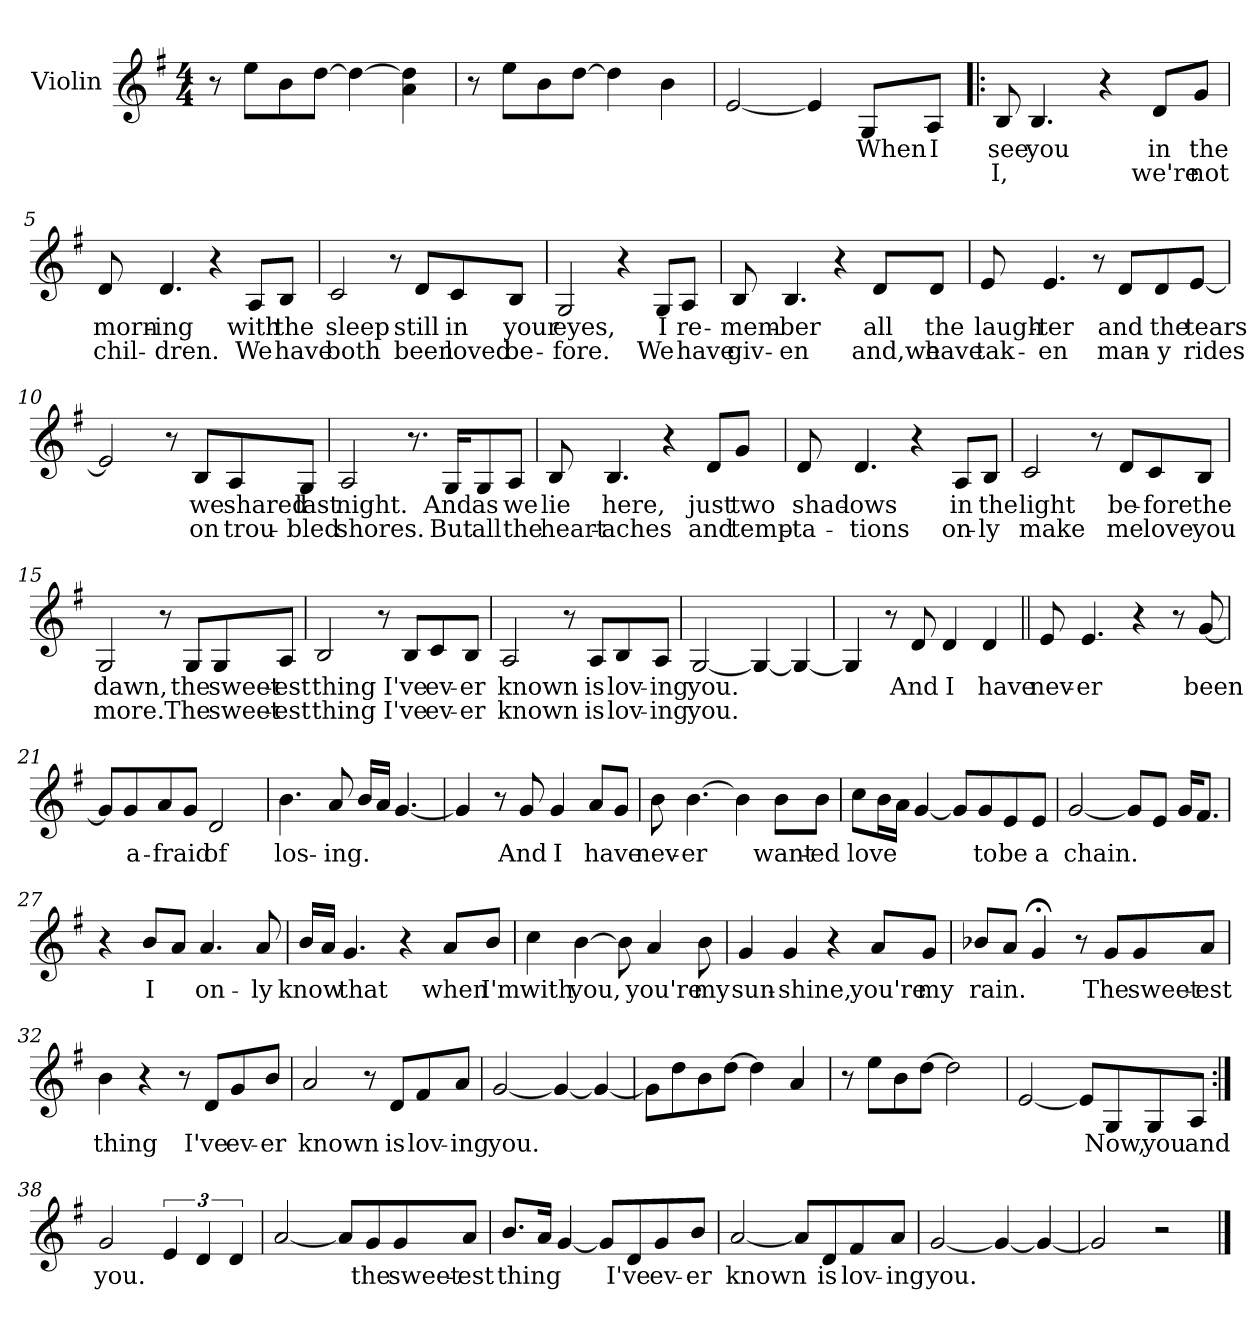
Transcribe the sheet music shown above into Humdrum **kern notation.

**kern	**text	**text
*part1	*part1	*part1
*staff1	*staff1	*staff1
*I"Violin	*	*
*I'Vln	*	*
*clefG2	*	*
*k[f#]	*	*
*G:	*	*
*M4/4	*	*
=1	=1	=1
8r	.	.
8ee\L	.	.
8b\	.	.
[8dd\J	.	.
4dd\_	.	.
4a\ 4dd\]	.	.
=2	=2	=2
8r	.	.
8ee\L	.	.
8b\	.	.
[8dd\J	.	.
4dd\]	.	.
4b\	.	.
=3	=3	=3
[2e/	.	.
4e/]	.	.
8G/L	When	.
8A/J	I	.
!!LO:LB:g=z
=4!|:	=4!|:	=4!|:
8B/	see	I,
4.B/	you	.
4r	.	.
8d/L	in	we're
8g/J	the	not
=5	=5	=5
8d/	morn-	chil-
4.d/	-ing	-dren.
4r	.	.
8A/L	with	We
8B/J	the	have
=6	=6	=6
2c/	sleep	both
8r	.	.
8d/L	still	been
8c/	in	loved
8B/J	your	be-
=7	=7	=7
2G/	eyes,	-fore.
4r	.	.
8G/L	I	We
8A/J	re-	have
!!LO:LB:g=z
=8	=8	=8
8B/	-mem-	giv-
4.B/	-ber	-en
4r	.	.
8d/L	all	and,we
8d/J	the	have
=9	=9	=9
8e/	laugh-	tak-
4.e/	-ter	-en
8r	.	.
8d/L	and	man-
8d/	the	-y
[8e/J	tears	rides
=10	=10	=10
2e/]	.	.
8r	.	.
8B/L	we	on
8A/	shared	trou-
8G/J	last	-bled
=11	=11	=11
2A/	night.	shores.
8.r	.	.
16G/KL	And	But
8G/	as	all
8A/J	we	the
!!LO:LB:g=z
=12	=12	=12
8B/	lie	heart-
4.B/	here,	-aches
4r	.	.
8d/L	just	and
8g/J	two	temp-
=13	=13	=13
8d/	shad-	-ta-
4.d/	-ows	-tions
4r	.	.
8A/L	in	on-
8B/J	the	-ly
=14	=14	=14
2c/	light	make
8r	.	.
8d/L	be-	me
8c/	-fore	love
8B/J	the	you
=15	=15	=15
2G/	dawn,	more.
8r	.	.
8G/L	the	The
8G/	sweet-	sweet-
8A/J	-est	-est
!!LO:LB:g=z
=16	=16	=16
2B/	thing	thing
8r	.	.
8B/L	I've	I've
8c/	ev-	ev-
8B/J	-er	-er
=17	=17	=17
2A/	known	known
8r	.	.
8A/L	is	is
8B/	lov-	lov-
8A/J	-ing	-ing
=18	=18	=18
[2G/	you.	you.
4G/_	.	.
4G/_	.	.
=19	=19	=19
4G/]	.	.
8r	.	.
8d/	And	.
4d/	I	.
4d/	have	.
!!LO:LB:g=z
=20||	=20||	=20||
8e/	nev-	.
4.e/	-er	.
4r	.	.
8r	.	.
[8g/	been	.
=21	=21	=21
8g/L]	.	.
8g/	a-	.
8a/	-fraid	.
8g/J	.	.
2d/	of	.
=22	=22	=22
4.b\	los-	.
8a/	-ing.	.
16b/LL	.	.
16a/JJ	.	.
[4.g/	.	.
=23	=23	=23
4g/]	.	.
8r	.	.
8g/	And	.
4g/	I	.
8a/L	have	.
8g/J	.	.
!!LO:LB:g=z
=24	=24	=24
8b\	nev-	.
[4.b\	-er	.
4b\]	.	.
8b\L	want-	.
8b\J	-ed	.
=25	=25	=25
8cc\L	love	.
16b\L	.	.
16a\JJ	.	.
[4g/	.	.
8g/L]	.	.
8g/	to	.
8e/	be	.
8e/J	a	.
=26	=26	=26
[2g/	chain.	.
8g/L]	.	.
8e/J	.	.
16g/KL	.	.
8.f#/J	.	.
=27	=27	=27
4r	.	.
8b/L	I	.
8a/J	.	.
4.a/	on-	.
8a/	-ly	.
!!LO:PB:g=z
=28	=28	=28
16b/LL	know	.
16a/JJ	.	.
4.g/	that	.
4r	.	.
8a/L	when	.
8b/J	I'm	.
=29	=29	=29
4cc\	with	.
[4b\	you,	.
8b\]	.	.
4a/	you're	.
8b\	my	.
=30	=30	=30
4g/	sun-	.
4g/	-shine,	.
4r	.	.
8a/L	you're	.
8g/J	my	.
!!LO:LB:g=z
=31	=31	=31
8b-X/L	rain.	.
8a/J	.	.
4g;</	.	.
8r	.	.
8g/L	The	.
8g/	sweet-	.
8a/J	-est	.
=32	=32	=32
4b\	thing	.
4r	.	.
8r	.	.
8d/L	I've	.
8g/	ev-	.
8b/J	-er	.
=33	=33	=33
2a/	known	.
8r	.	.
8d/L	is	.
8f#/	lov-	.
8a/J	-ing	.
=34	=34	=34
[2g/	you.	.
4g/_	.	.
4g/_	.	.
!!LO:LB:g=z
=35	=35	=35
8g\L]	.	.
8dd\	.	.
8b\	.	.
[8dd\J	.	.
4dd\]	.	.
4a/	.	.
=36	=36	=36
8r	.	.
8ee\L	.	.
8b\	.	.
[8dd\J	.	.
2dd\]	.	.
=37	=37	=37
[2e/	.	.
8e/L]	.	.
8G/	Now,	.
8G/	you	.
8A/J	and	.
=38:|!	=38:|!	=38:|!
2g/	you.	.
6e/	.	.
6d/	.	.
6d/	.	.
!!LO:LB:g=z
=39	=39	=39
[2a/	.	.
8a/L]	.	.
8g/	the	.
8g/	sweet-	.
8a/J	-est	.
=40	=40	=40
8.b/L	thing	.
16a/Jk	.	.
[4g/	.	.
8g/L]	.	.
8d/	I've	.
8g/	ev-	.
8b/J	-er	.
=41	=41	=41
[2a/	known	.
8a/L]	.	.
8d/	is	.
8f#/	lov-	.
8a/J	-ing	.
=42	=42	=42
[2g/	you.	.
4g/_	.	.
4g/_	.	.
=43	=43	=43
2g/]	.	.
2r	.	.
==	==	==
*-	*-	*-
